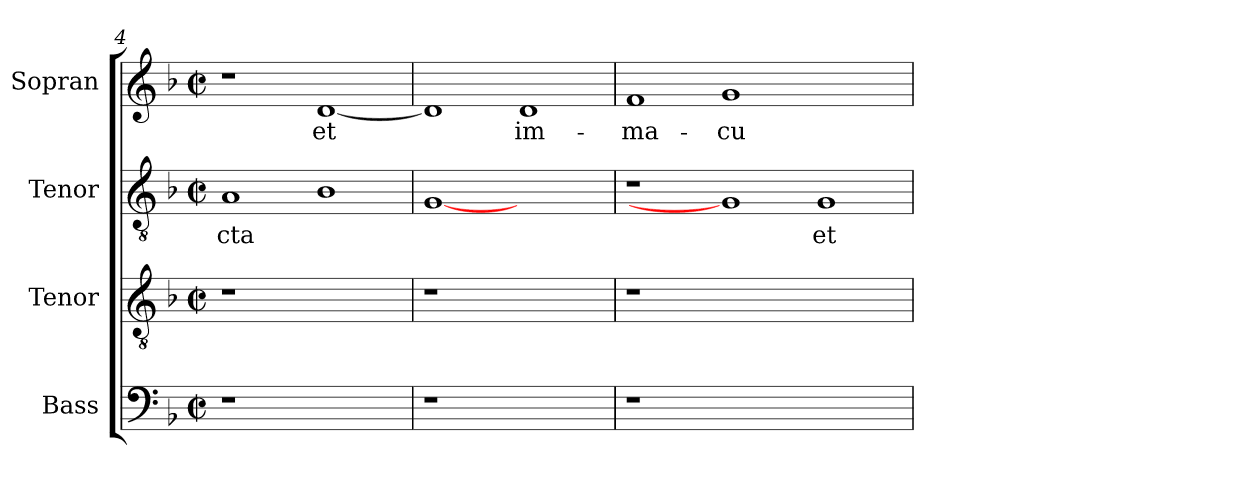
**kern	**kern	**kern	**text	**kern	**text
*part4	*part3	*part2	*part2	*part1	*part1
*staff4	*staff3	*staff2	*staff2	*staff1	*staff1
*I"Bass	*I"Tenor	*I"Tenor	*	*I"Sopran	*
*	*I'Tenor	*	*	*	*
*clefF4	*clefGv2	*clefGv2	*	*clefG2	*
*	*ITrd7c12	*ITrd7c12	*	*	*
*k[b-]	*k[b-]	*k[b-]	*	*k[b-]	*
*F:	*F:	*F:	*	*F:	*
*M2/2	*M2/2	*M2/2	*	*M2/2	*
*met(c|)	*met(c|)	*met(c|)	*	*met(c|)	*
=4	=4	=4	=4	=4	=4
!LO:N:vis=1	!LO:N:vis=1	!	!	!	!
!	!	!	!LO:LY:b:color=#000000	!	!
1r	1r	1AAi	-cta	1r	.
!	!	!	!	!	!LO:LY:b:color=#000000
1ryy	1ryy	1BB-i	.	[<1di	et
=5	=5	=5	=5	=5	=5
!LO:N:vis=1	!LO:N:vis=1	!	!	!	!
1r	1r	[1GGi	.	1di]	.
!	!	!	!	!	!LO:LY:b:color=#000000
1ryy	1ryy	1ryy	.	1di	im-
=6	=6	=6	=6	=6	=6
!LO:N:vis=1	!LO:N:vis=1	!	!	!	!
!	!	!	!	!	!LO:LY:b:color=#000000
1r	1r	1r	.	1fi	-ma-
!	!	!	!	!	!LO:LY:b:color=#000000
0ryy	0ryy	1GGi]	.	1gi	-cu-
!	!	!	!LO:LY:b:color=#000000	!	!
.	.	1GGi	et	1ryy	.
=	=	=	=	=	=
*-	*-	*-	*-	*-	*-
